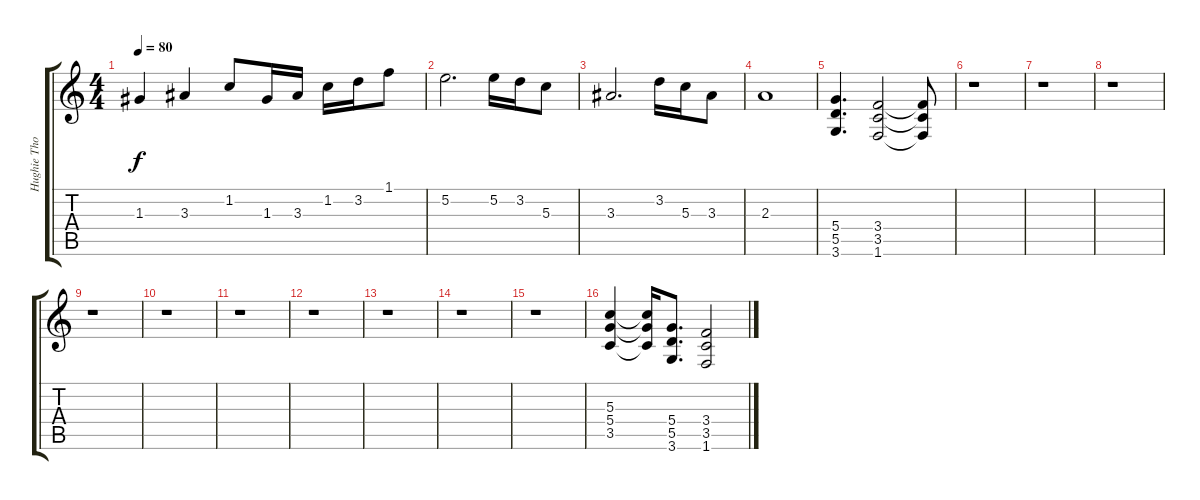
\track ("Hughie Thomasson Guitar" "Hughie Tho") {instrument electricguitarclean}
\staff {score tabs}
\tuning (E4 B3 G3 D3 A2 E2) {hide}
\ts (4 4)
\tempo 80
\clef g2
\ks c
1.3.4{dy f} 3.3.4 1.2.8 1.3.16 3.3.16 1.2.16 3.2.16 1.1.8 |
5.2.2{d} 5.2.16 3.2.16 5.3.8 |
3.3.2{d} 3.2.16 5.3.16 3.3.8 |
2.3.1 |
(5.4 5.5 3.6).4{d volume 10 balance 16} (3.4 3.5 1.6).2 (3.4{t} 3.5{t} 1.6{t}).8 |
r.1 |
r.1 |
r.1 |
r.1 |
r.1 |
r.1 |
r.1 |
r.1 |
r.1 |
r.1 |
(5.3 5.4 3.5).4{instrument overdrivenguitar} (5.3{t} 5.4{t} 3.5{t}).16 (5.4 5.5 3.6).8{d} (3.4 3.5 1.6).2
